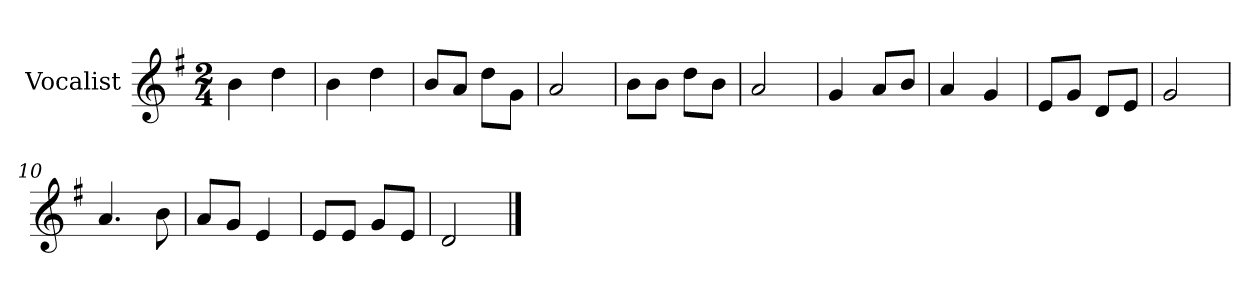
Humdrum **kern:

**kern
*part1
*staff1
*I"Vocalist
*k[f#]
*G:
*M2/4
=
4b
4dd
=1
4b
4dd
=2
8bL
8aJ
8ddL
8gJ
=3
2a
=4
8bL
8bJ
8ddL
8bJ
=5
2a
=6
4g
8aL
8bJ
=7
4a
4g
=8
8eL
8gJ
8dL
8eJ
=9
2g
=10
4.a
8b
=11
8aL
8gJ
4e
=12
8eL
8eJ
8gL
8eJ
=13
2d
==
*-
